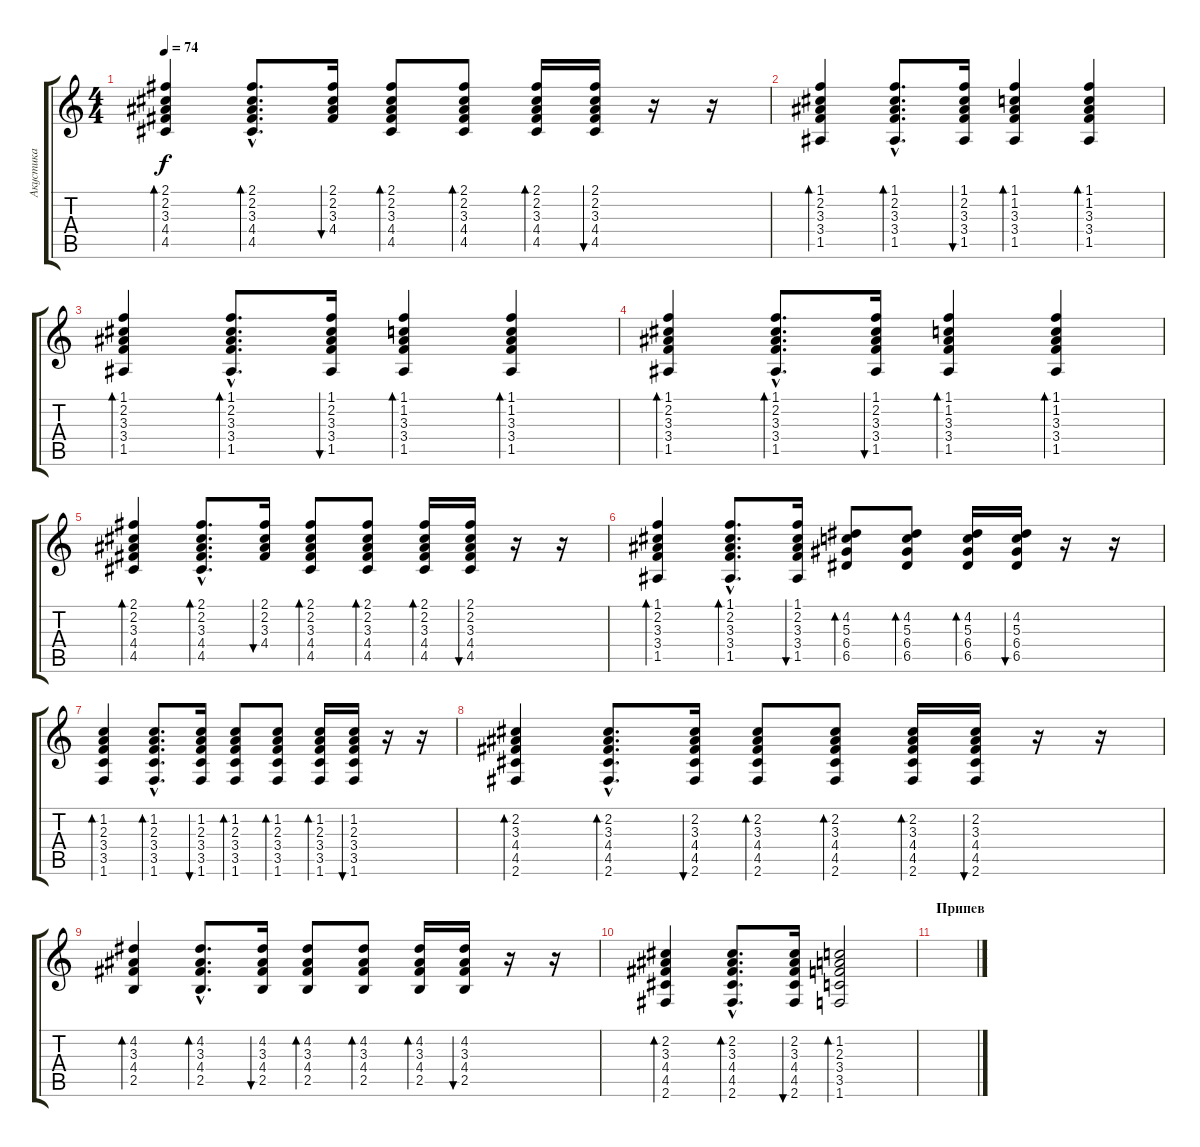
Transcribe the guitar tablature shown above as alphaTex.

\track ("Акустика" "Акустика") {instrument acousticguitarsteel}
\staff {score tabs}
\tuning (E4 B3 G3 D3 A2 E2) {hide}
\ts (4 4)
\tempo 74
\clef g2
\ks c
(2.1 2.2 3.3 4.4 4.5).4{bd 60 dy f} (2.1{hac} 2.2{hac} 3.3{hac} 4.4{hac} 4.5{hac}).8{d bd 60} (2.1 2.2 3.3 4.4).16{bu 60} (2.1 2.2 3.3 4.4 4.5).8{bd 60} (2.1 2.2 3.3 4.4 4.5).8{bd 60} (2.1 2.2 3.3 4.4 4.5).16{bd 60} (2.1 2.2 3.3 4.4 4.5).16{bu 60} r.16 r.16 |
(1.1 2.2 3.3 3.4 1.5).4{bd 60} (1.1{hac} 2.2{hac} 3.3{hac} 3.4{hac} 1.5{hac}).8{d bd 60} (1.1 2.2 3.3 3.4 1.5).16{bu 60} (1.1 1.2 3.3 3.4 1.5).4{bd 60} (1.1 1.2 3.3 3.4 1.5).4{bd 60} |
(1.1 2.2 3.3 3.4 1.5).4{bd 60} (1.1{hac} 2.2{hac} 3.3{hac} 3.4{hac} 1.5{hac}).8{d bd 60} (1.1 2.2 3.3 3.4 1.5).16{bu 60} (1.1 1.2 3.3 3.4 1.5).4{bd 60} (1.1 1.2 3.3 3.4 1.5).4{bd 60} |
(1.1 2.2 3.3 3.4 1.5).4{bd 60} (1.1{hac} 2.2{hac} 3.3{hac} 3.4{hac} 1.5{hac}).8{d bd 60} (1.1 2.2 3.3 3.4 1.5).16{bu 60} (1.1 1.2 3.3 3.4 1.5).4{bd 60} (1.1 1.2 3.3 3.4 1.5).4{bd 60} |
(2.1 2.2 3.3 4.4 4.5).4{bd 60} (2.1{hac} 2.2{hac} 3.3{hac} 4.4{hac} 4.5{hac}).8{d bd 60} (2.1 2.2 3.3 4.4).16{bu 60} (2.1 2.2 3.3 4.4 4.5).8{bd 60} (2.1 2.2 3.3 4.4 4.5).8{bd 60} (2.1 2.2 3.3 4.4 4.5).16{bd 60} (2.1 2.2 3.3 4.4 4.5).16{bu 60} r.16 r.16 |
(1.1 2.2 3.3 3.4 1.5).4{bd 60} (1.1{hac} 2.2{hac} 3.3{hac} 3.4{hac} 1.5{hac}).8{d bd 60} (1.1 2.2 3.3 3.4 1.5).16{bu 60} (4.2 5.3 6.4 6.5).8{bd 60} (4.2 5.3 6.4 6.5).8{bd 60} (4.2 5.3 6.4 6.5).16{bd 60} (4.2 5.3 6.4 6.5).16{bu 60} r.16 r.16 |
(1.2 2.3 3.4 3.5 1.6).4{bd 60} (1.2{hac} 2.3{hac} 3.4{hac} 3.5{hac} 1.6{hac}).8{d bd 60} (1.2 2.3 3.4 3.5 1.6).16{bu 60} (1.2 2.3 3.4 3.5 1.6).8{bd 60} (1.2 2.3 3.4 3.5 1.6).8{bd 60} (1.2 2.3 3.4 3.5 1.6).16{bd 60} (1.2 2.3 3.4 3.5 1.6).16{bu 60} r.16 r.16 |
(2.2 3.3 4.4 4.5 2.6).4{bd 60} (2.2{hac} 3.3{hac} 4.4{hac} 4.5{hac} 2.6{hac}).8{d bd 60} (2.2 3.3 4.4 4.5 2.6).16{bu 60} (2.2 3.3 4.4 4.5 2.6).8{bd 60} (2.2 3.3 4.4 4.5 2.6).8{bd 60} (2.2 3.3 4.4 4.5 2.6).16{bd 60} (2.2 3.3 4.4 4.5 2.6).16{bu 60} r.16 r.16 |
(4.2 3.3 4.4 2.5).4{bd 60} (4.2{hac} 3.3{hac} 4.4{hac} 2.5{hac}).8{d bd 60} (4.2 3.3 4.4 2.5).16{bu 60} (4.2 3.3 4.4 2.5).8{bd 60} (4.2 3.3 4.4 2.5).8{bd 60} (4.2 3.3 4.4 2.5).16{bd 60} (4.2 3.3 4.4 2.5).16{bu 60} r.16 r.16 |
(2.2 3.3 4.4 4.5 2.6).4{bd 60} (2.2{hac} 3.3{hac} 4.4{hac} 4.5{hac} 2.6{hac}).8{d bd 60} (2.2 3.3 4.4 4.5 2.6).16{bu 60} (1.2 2.3 3.4 3.5 1.6).2{bd 60} |
\section ("" "Припев")
